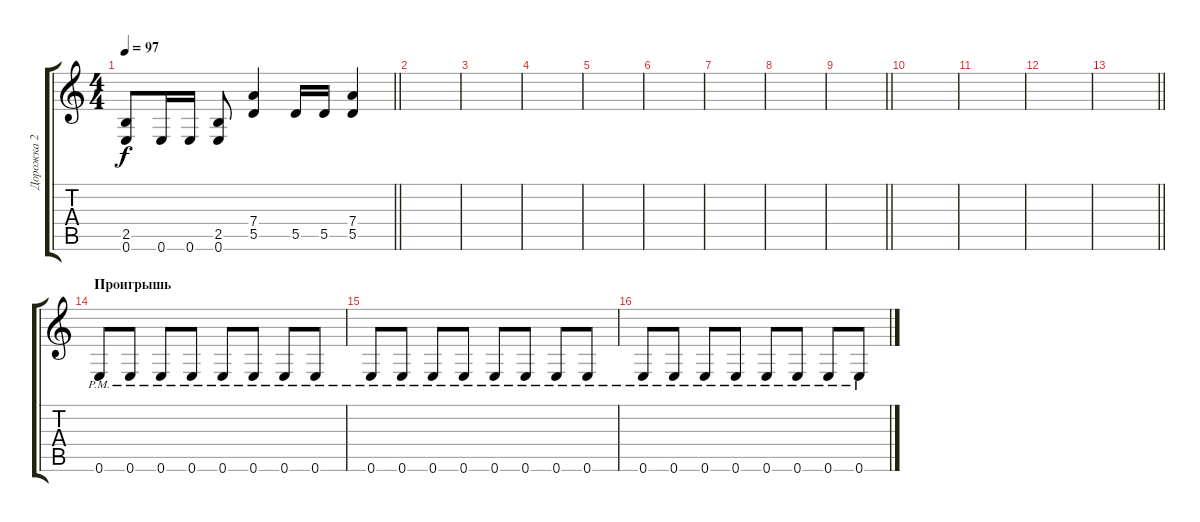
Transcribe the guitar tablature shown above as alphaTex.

\track ("Дорожка 2" "Дорожка 2") {instrument distortionguitar}
\staff {score tabs}
\tuning (E4 B3 G3 D3 A2 E2) {hide}
\ts (4 4)
\tempo 97
\clef g2
\barLineRight lightlight
\ks c
(2.5 0.6).8{dy f} 0.6.16 0.6.16 (2.5 0.6).8 (7.4 5.5).4 5.5.16 5.5.16 (7.4 5.5).4 |
\section ("" "")
|
|
|
|
|
|
|
\barLineRight lightlight
|
\section ("" "")
|
|
|
\barLineRight lightlight
|
\section ("" "Проигрышь")
0.6{pm}.8 0.6{pm}.8 0.6{pm}.8 0.6{pm}.8 0.6{pm}.8 0.6{pm}.8 0.6{pm}.8 0.6{pm}.8 |
0.6{pm}.8 0.6{pm}.8 0.6{pm}.8 0.6{pm}.8 0.6{pm}.8 0.6{pm}.8 0.6{pm}.8 0.6{pm}.8 |
0.6{pm}.8 0.6{pm}.8 0.6{pm}.8 0.6{pm}.8 0.6{pm}.8 0.6{pm}.8 0.6{pm}.8 0.6{pm}.8
